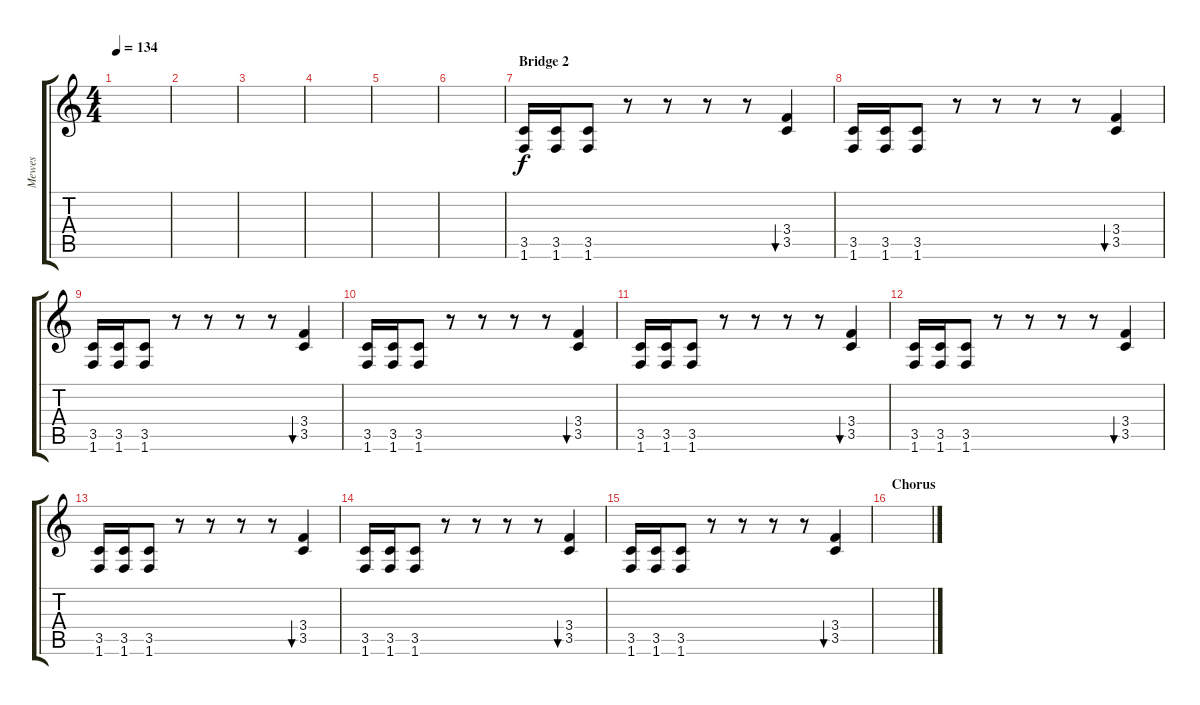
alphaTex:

\track ("Mewes" "Mewes") {instrument overdrivenguitar}
\staff {score tabs}
\tuning (E4 B3 G3 D3 A2 E2) {hide}
\ts (4 4)
\tempo 134
\clef g2
\ks c
|
|
|
|
|
|
\section ("" "Bridge 2")
(3.5 1.6).16 (3.5 1.6).16 (3.5 1.6).8 r.8 r.8 r.8 r.8 (3.4 3.5).4{bu 120} |
(3.5 1.6).16 (3.5 1.6).16 (3.5 1.6).8 r.8 r.8 r.8 r.8 (3.4 3.5).4{bu 120} |
(3.5 1.6).16 (3.5 1.6).16 (3.5 1.6).8 r.8 r.8 r.8 r.8 (3.4 3.5).4{bu 120} |
(3.5 1.6).16 (3.5 1.6).16 (3.5 1.6).8 r.8 r.8 r.8 r.8 (3.4 3.5).4{bu 120} |
(3.5 1.6).16 (3.5 1.6).16 (3.5 1.6).8 r.8 r.8 r.8 r.8 (3.4 3.5).4{bu 120} |
(3.5 1.6).16 (3.5 1.6).16 (3.5 1.6).8 r.8 r.8 r.8 r.8 (3.4 3.5).4{bu 120} |
(3.5 1.6).16 (3.5 1.6).16 (3.5 1.6).8 r.8 r.8 r.8 r.8 (3.4 3.5).4{bu 120} |
(3.5 1.6).16 (3.5 1.6).16 (3.5 1.6).8 r.8 r.8 r.8 r.8 (3.4 3.5).4{bu 120} |
(3.5 1.6).16 (3.5 1.6).16 (3.5 1.6).8 r.8 r.8 r.8 r.8 (3.4 3.5).4{bu 120} |
\section ("" "Chorus")
